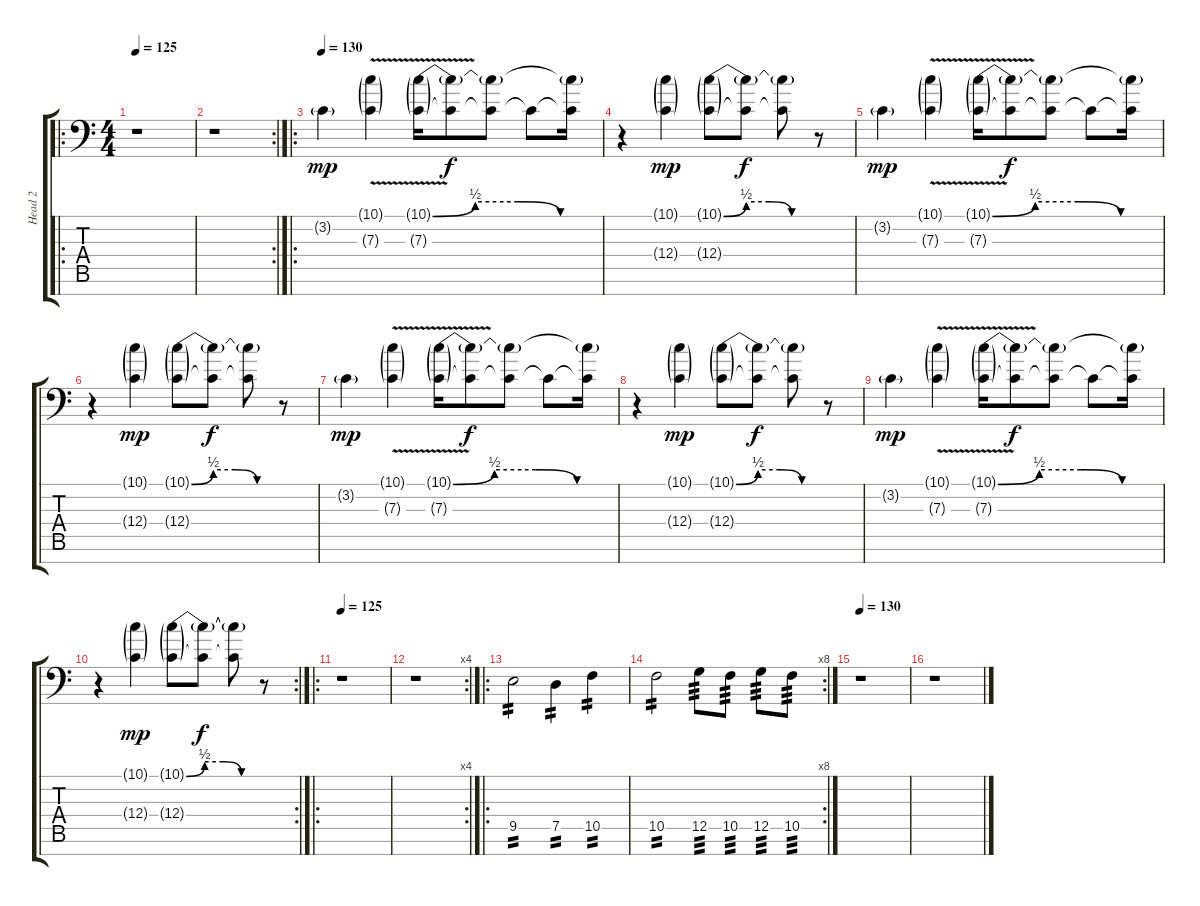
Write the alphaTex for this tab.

\track ("Head 2" "Head 2") {instrument fx1rain}
\staff {score tabs}
\tuning (D4 A3 F3 C3 G2 D2 A1) {hide}
\ro
\ts (4 4)
\tempo 125
\clef f4
\ks c
r.1{dy f} |
\rc 2
r.1 |
\ro
\tempo 130
3.2{g}.4{dy mp} (10.1{v g} 7.3{g}).4 (10.1{be (custom 0 0 15 2 30 2 45 0 60 0) v g} 7.3{g}).16 (10.1{t} 7.3{t}).8{dy f} (10.1{t} 7.3{t}).8 7.3{t}.8 (10.1{t} 7.3{t}).16 |
r.4 (10.1{g} 12.4{g}).4{dy mp} (10.1{be (custom 0 0 15 2 30 2 45 0 60 0) g} 12.4{g}).8 (10.1{t} 12.4{t}).8{dy f} (10.1{t} 12.4{t}).8 r.8 |
3.2{g}.4{dy mp} (10.1{v g} 7.3{g}).4 (10.1{be (custom 0 0 15 2 30 2 45 0 60 0) v g} 7.3{g}).16 (10.1{t} 7.3{t}).8{dy f} (10.1{t} 7.3{t}).8 7.3{t}.8 (10.1{t} 7.3{t}).16 |
r.4 (10.1{g} 12.4{g}).4{dy mp} (10.1{be (custom 0 0 15 2 30 2 45 0 60 0) g} 12.4{g}).8 (10.1{t} 12.4{t}).8{dy f} (10.1{t} 12.4{t}).8 r.8 |
3.2{g}.4{dy mp} (10.1{v g} 7.3{g}).4 (10.1{be (custom 0 0 15 2 30 2 45 0 60 0) v g} 7.3{g}).16 (10.1{t} 7.3{t}).8{dy f} (10.1{t} 7.3{t}).8 7.3{t}.8 (10.1{t} 7.3{t}).16 |
r.4 (10.1{g} 12.4{g}).4{dy mp} (10.1{be (custom 0 0 15 2 30 2 45 0 60 0) g} 12.4{g}).8 (10.1{t} 12.4{t}).8{dy f} (10.1{t} 12.4{t}).8 r.8 |
3.2{g}.4{dy mp} (10.1{v g} 7.3{g}).4 (10.1{be (custom 0 0 15 2 30 2 45 0 60 0) v g} 7.3{g}).16 (10.1{t} 7.3{t}).8{dy f} (10.1{t} 7.3{t}).8 7.3{t}.8 (10.1{t} 7.3{t}).16 |
\rc 2
r.4 (10.1{g} 12.4{g}).4{dy mp} (10.1{be (custom 0 0 15 2 30 2 45 0 60 0) g} 12.4{g}).8 (10.1{t} 12.4{t}).8{dy f} (10.1{t} 12.4{t}).8 r.8 |
\ro
\tempo 125
r.1 |
\rc 4
r.1 |
\ro
9.5.2{tp 2 instrument distortionguitar} 7.5.4{tp 2} 10.5.4{tp 2} |
\rc 8
10.5.2{tp 2} 12.5.8{tp 3} 10.5.8{tp 3} 12.5.8{tp 3} 10.5.8{tp 3} |
\tempo 130
r.1 |
r.1
